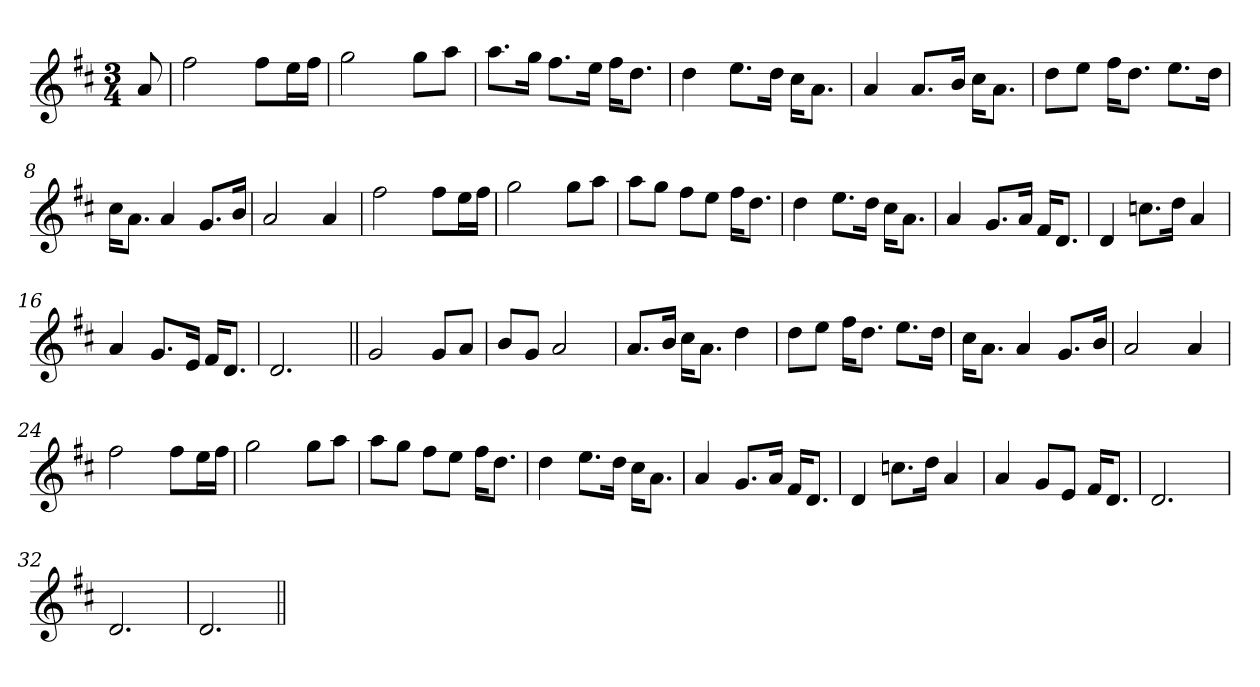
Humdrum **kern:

**kern
*part1
*staff1
*clefG2
*k[f#c#]
*D:
*M3/4
=1
8a/
=2
2ff#\
8ff#\L
16ee\L
16ff#\JJ
=3
2gg\
8gg\L
8aa\J
=4
8.aa\L
16gg\Jk
8.ff#\L
16ee\Jk
16ff#\KL
8.dd\J
=5
4dd\
8.ee\L
16dd\Jk
16cc#\KL
8.a\J
=6
4a/
8.a/L
16b/Jk
16cc#\KL
8.a\J
=7
8dd\L
8ee\J
16ff#\KL
8.dd\J
8.ee\L
16dd\Jk
!!LO:LB:g=z
=8
16cc#\KL
8.a\J
4a/
8.g/L
16b/Jk
=9
2a/
4a/
=10
2ff#\
8ff#\L
16ee\L
16ff#\JJ
=11
2gg\
8gg\L
8aa\J
=12
8aa\L
8gg\J
8ff#\L
8ee\J
16ff#\KL
8.dd\J
=13
4dd\
8.ee\L
16dd\Jk
16cc#\KL
8.a\J
=14
4a/
8.g/L
16a/Jk
16f#/KL
8.d/J
=15
4d/
8.ccn\L
16dd\Jk
4a/
!!LO:LB:g=z
=16
4a/
8.g/L
16e/Jk
16f#/KL
8.d/J
=17
2.d/
=18||
2g/
8g/L
8a/J
=19
8b/L
8g/J
2a/
=20
8.a/L
16b/Jk
16cc#\KL
8.a\J
4dd\
=21
8dd\L
8ee\J
16ff#\KL
8.dd\J
8.ee\L
16dd\Jk
=22
16cc#\KL
8.a\J
4a/
8.g/L
16b/Jk
=23
2a/
4a/
!!LO:LB:g=z
=24
2ff#\
8ff#\L
16ee\L
16ff#\JJ
=25
2gg\
8gg\L
8aa\J
=26
8aa\L
8gg\J
8ff#\L
8ee\J
16ff#\KL
8.dd\J
=27
4dd\
8.ee\L
16dd\Jk
16cc#\KL
8.a\J
=28
4a/
8.g/L
16a/Jk
16f#/KL
8.d/J
=29
4d/
8.ccn\L
16dd\Jk
4a/
=30
4a/
8g/L
8e/J
16f#/KL
8.d/J
=31
2.d/
!!LO:LB:g=z
=32
2.d/
=33
2.d/
=||
*-
